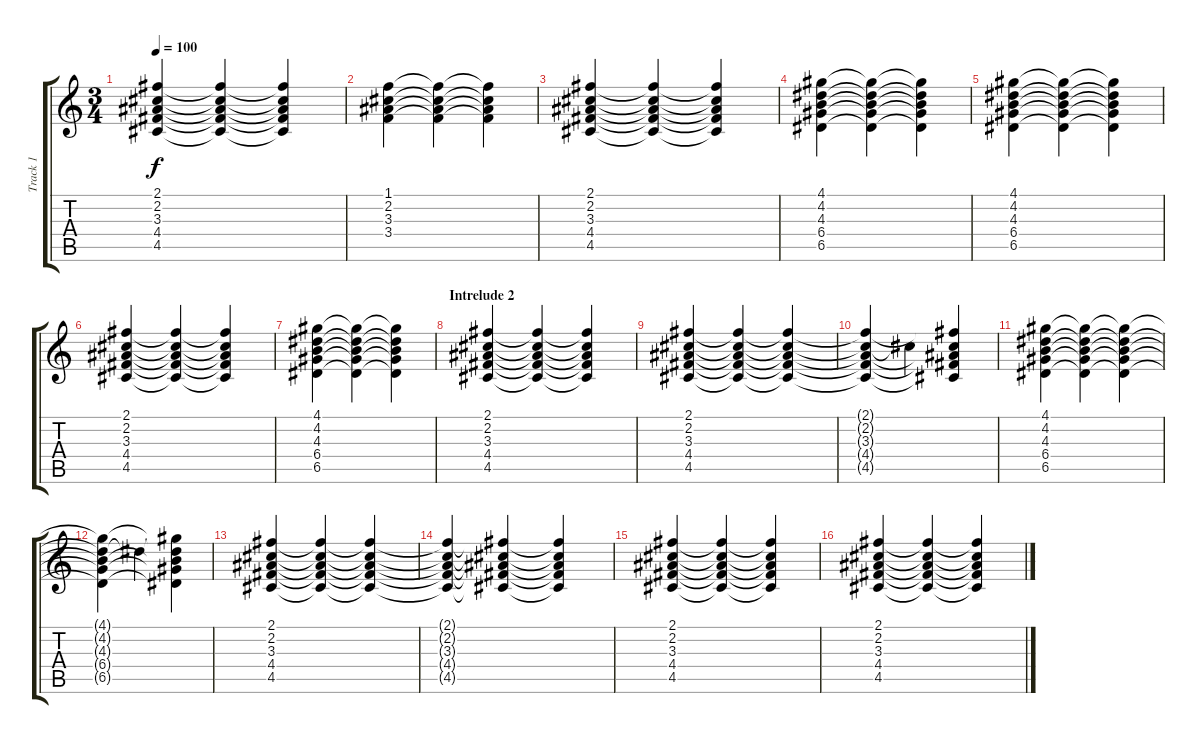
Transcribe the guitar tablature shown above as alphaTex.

\track ("Track 1" "Track 1") {instrument acousticguitarnylon}
\staff {score tabs}
\tuning (E4 B3 G3 D3 A2 E2) {hide}
\ts (3 4)
\tempo 100
\clef g2
\ks c
(2.1 2.2 3.3 4.4 4.5).4{dy f} (2.1{t} 2.2{t} 3.3{t} 4.4{t} 4.5{t}).4 (2.1{t} 2.2{t} 3.3{t} 4.4{t} 4.5{t}).4 |
(1.1 2.2 3.3 3.4).4 (1.1{t} 2.2{t} 3.3{t} 3.4{t}).4 (1.1{t} 2.2{t} 3.3{t} 3.4{t}).4 |
(2.1 2.2 3.3 4.4 4.5).4 (2.1{t} 2.2{t} 3.3{t} 4.4{t} 4.5{t}).4 (2.1{t} 2.2{t} 3.3{t} 4.4{t} 4.5{t}).4 |
(4.1 4.2 4.3 6.4 6.5).4 (4.1{t} 4.2{t} 4.3{t} 6.4{t} 6.5{t}).4 (4.1{t} 4.2{t} 4.3{t} 6.4{t} 6.5{t}).4 |
(4.1 4.2 4.3 6.4 6.5).4 (4.1{t} 4.2{t} 4.3{t} 6.4{t} 6.5{t}).4 (4.1{t} 4.2{t} 4.3{t} 6.4{t} 6.5{t}).4 |
(2.1 2.2 3.3 4.4 4.5).4 (2.1{t} 2.2{t} 3.3{t} 4.4{t} 4.5{t}).4 (2.1{t} 2.2{t} 3.3{t} 4.4{t} 4.5{t}).4 |
(4.1 4.2 4.3 6.4 6.5).4 (4.1{t} 4.2{t} 4.3{t} 6.4{t} 6.5{t}).4 (4.1{t} 4.2{t} 4.3{t} 6.4{t} 6.5{t}).4 |
\section ("" "Intrelude 2")
(2.1 2.2 3.3 4.4 4.5).4 (2.1{t} 2.2{t} 3.3{t} 4.4{t} 4.5{t}).4 (2.1{t} 2.2{t} 3.3{t} 4.4{t} 4.5{t}).4 |
(2.1 2.2 3.3 4.4 4.5).4 (2.1{t} 2.2{t} 3.3{t} 4.4{t} 4.5{t}).4 (2.1{t} 2.2{t} 3.3{t} 4.4{t} 4.5{t}).4 |
(2.1{t} 2.2{t} 3.3{t} 4.4{t} 4.5{t}).4 2.2{t}.4 (2.1{t} 2.2{t} 3.3{t} 4.4{t} 4.5{t}).4 |
(4.1 4.2 4.3 6.4 6.5).4 (4.1{t} 4.2{t} 4.3{t} 6.4{t} 6.5{t}).4 (4.1{t} 4.2{t} 4.3{t} 6.4{t} 6.5{t}).4 |
(4.1{t} 4.2{t} 4.3{t} 6.4{t} 6.5{t}).4 4.2{t}.4 (4.1{t} 4.2{t} 4.3{t} 6.4{t} 6.5{t}).4 |
(2.1 2.2 3.3 4.4 4.5).4 (2.1{t} 2.2{t} 3.3{t} 4.4{t} 4.5{t}).4 (2.1{t} 2.2{t} 3.3{t} 4.4{t} 4.5{t}).4 |
(2.1{t} 2.2{t} 3.3{t} 4.4{t} 4.5{t}).4 (2.1{t} 2.2{t} 3.3{t} 4.4{t} 4.5{t}).4 (2.1{t} 2.2{t} 3.3{t} 4.4{t} 4.5{t}).4 |
(2.1 2.2 3.3 4.4 4.5).4 (2.1{t} 2.2{t} 3.3{t} 4.4{t} 4.5{t}).4 (2.1{t} 2.2{t} 3.3{t} 4.4{t} 4.5{t}).4 |
(2.1 2.2 3.3 4.4 4.5).4 (2.1{t} 2.2{t} 3.3{t} 4.4{t} 4.5{t}).4 (2.1{t} 2.2{t} 3.3{t} 4.4{t} 4.5{t}).4
